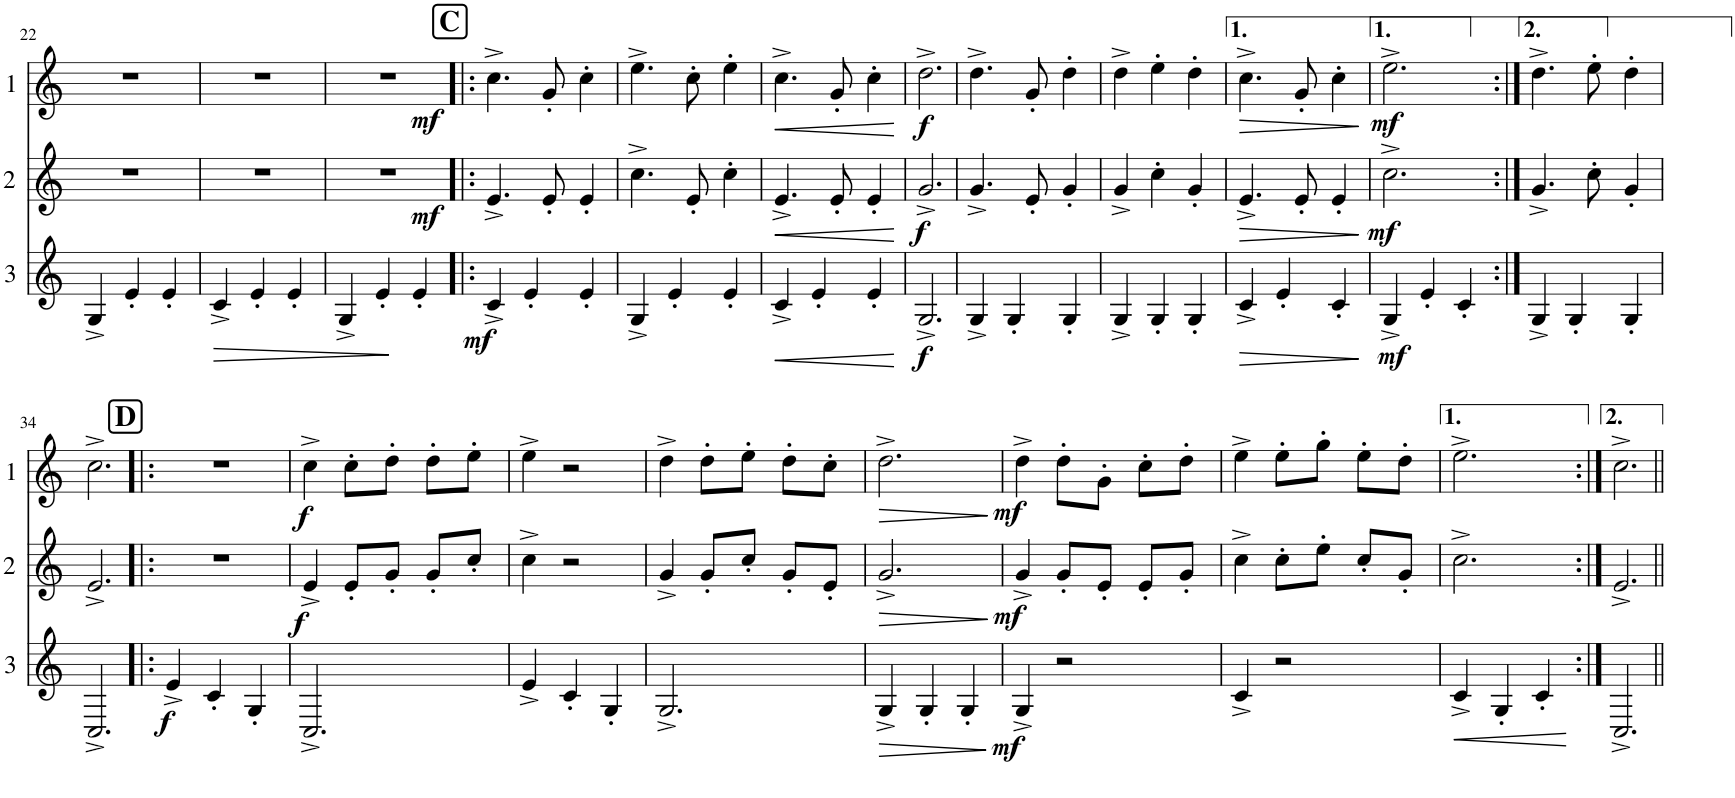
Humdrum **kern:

**kern	**dynam	**kern	**dynam	**kern	**dynam
*part3	*part3	*part2	*part2	*part1	*part1
*staff3	*staff3	*staff2	*staff2	*staff1	*staff1
*I"Cor 3	*	*I"Cor 2	*	*I"Cor 1	*
!!LO:PB:g=z
*clefG2	*	*clefG2	*	*clefG2	*
*Trd4c7	*	*Trd4c7	*	*Trd4c7	*
*k[]	*	*k[]	*	*k[]	*
*M3/4	*	*M3/4	*	*M3/4	*
=22	=22	=22	=22	=22	=22
4G^/	.	2.r	.	2.r	.
4e'/	.	.	.	.	.
4e'/	.	.	.	.	.
=23	=23	=23	=23	=23	=23
!	!LO:HP:b	!	!	!	!
4c^/	>	2.r	.	2.r	.
4e'/	.	.	.	.	.
4e'/	.	.	.	.	.
.	]	.	.	.	.
=24	=24	=24	=24	=24	=24
!	!	!	!LO:DY:b	!	!LO:DY:b
4G^/	.	2.r	mf	2.r	mf
4e'/	.	.	.	.	.
4e'/	.	.	.	.	.
!!LO:REH:place=s1:a:B:cj:fs=14:t=C
=25!|:	=25!|:	=25!|:	=25!|:	=25!|:	=25!|:
!	!LO:DY:b	!	!	!	!
4c^/	mf	4.e^/	.	4.cc^\	.
4e'/	.	.	.	.	.
.	.	8e'/	.	8g'/	.
4e'/	.	4e'/	.	4cc'\	.
=26	=26	=26	=26	=26	=26
4G^/	.	4.cc^\	.	4.ee^\	.
4e'/	.	.	.	.	.
.	.	8e'/	.	8cc'\	.
4e'/	.	4cc'\	.	4ee'\	.
=27	=27	=27	=27	=27	=27
!	!LO:HP:b	!	!LO:HP:b	!	!LO:HP:b
4c^/	<	4.e^/	<	4.cc^\	<
4e'/	.	.	.	.	.
.	.	8e'/	.	8g'/	.
4e'/	.	4e'/	.	4cc'\	.
.	[	.	[	.	[
=28	=28	=28	=28	=28	=28
!	!LO:DY:b	!	!LO:DY:b	!	!LO:DY:b
2.G^/	f	2.g^/	f	2.dd^\	f
=29	=29	=29	=29	=29	=29
4G^/	.	4.g^/	.	4.dd^\	.
4G'/	.	.	.	.	.
.	.	8e'/	.	8g'/	.
4G'/	.	4g'/	.	4dd'\	.
=30	=30	=30	=30	=30	=30
4G^/	.	4g^/	.	4dd^\	.
4G'/	.	4cc'\	.	4ee'\	.
4G'/	.	4g'/	.	4dd'\	.
=31	=31	=31	=31	=31	=31
!	!LO:HP:b	!	!LO:HP:b	!	!LO:HP:b
4c^/	>	4.e^/	>	4.cc^\	>
4e'/	.	.	.	.	.
.	.	8e'/	.	8g'/	.
4c'/	.	4e'/	.	4cc'\	.
.	]	.	]	.	]
=32	=32	=32	=32	=32	=32
!	!LO:DY:b	!	!LO:DY:b	!	!LO:DY:b
4G^/	mf	2.cc^\	mf	2.ee^\	mf
4e'/	.	.	.	.	.
4c'/	.	.	.	.	.
=33:|!	=33:|!	=33:|!	=33:|!	=33:|!	=33:|!
4G^/	.	4.g^/	.	4.dd^\	.
4G'/	.	.	.	.	.
.	.	8cc'\	.	8ee'\	.
4G'/	.	4g'/	.	4dd'\	.
!!LO:LB:g=z
=34	=34	=34	=34	=34	=34
2.C^/	.	2.e^/	.	2.cc^\	.
!!LO:REH:place=s1:a:B:cj:fs=14:t=D
=35!|:	=35!|:	=35!|:	=35!|:	=35!|:	=35!|:
!	!LO:DY:b	!	!	!	!
4e^/	f	2.r	.	2.r	.
4c'/	.	.	.	.	.
4G'/	.	.	.	.	.
=36	=36	=36	=36	=36	=36
!	!	!	!LO:DY:b	!	!LO:DY:b
2.C^/	.	4e^/	f	4cc^\	f
.	.	8e'/L	.	8cc'\L	.
.	.	8g'/J	.	8dd'\J	.
.	.	8g'/L	.	8dd'\L	.
.	.	8cc'/J	.	8ee'\J	.
=37	=37	=37	=37	=37	=37
4e^/	.	4cc^\	.	4ee^\	.
4c'/	.	2r	.	2r	.
4G'/	.	.	.	.	.
=38	=38	=38	=38	=38	=38
2.G^/	.	4g^/	.	4dd^\	.
.	.	8g'/L	.	8dd'\L	.
.	.	8cc'/J	.	8ee'\J	.
.	.	8g'/L	.	8dd'\L	.
.	.	8e'/J	.	8cc'\J	.
=39	=39	=39	=39	=39	=39
!	!LO:HP:b	!	!LO:HP:b	!	!LO:HP:b
4G^/	>	2.g^/	>	2.dd^\	>
4G'/	.	.	.	.	.
4G'/	.	.	.	.	.
.	]	.	]	.	]
=40	=40	=40	=40	=40	=40
!	!LO:DY:b	!	!LO:DY:b	!	!LO:DY:b
4G^/	mf	4g^/	mf	4dd^\	mf
2r	.	8g'/L	.	8dd'\L	.
.	.	8e'/J	.	8g'\J	.
.	.	8e'/L	.	8cc'\L	.
.	.	8g'/J	.	8dd'\J	.
=41	=41	=41	=41	=41	=41
4c^/	.	4cc^\	.	4ee^\	.
2r	.	8cc'\L	.	8ee'\L	.
.	.	8ee'\J	.	8gg'\J	.
.	.	8cc'/L	.	8ee'\L	.
.	.	8g'/J	.	8dd'\J	.
=42	=42	=42	=42	=42	=42
!	!LO:HP:b	!	!	!	!
4c^/	<	2.cc^\	.	2.ee^\	.
4G'/	.	.	.	.	.
4c'/	.	.	.	.	.
.	[	.	.	.	.
=43:|!	=43:|!	=43:|!	=43:|!	=43:|!	=43:|!
2.C^/	.	2.e^/	.	2.cc^\	.
=||	=||	=||	=||	=||	=||
*-	*-	*-	*-	*-	*-
